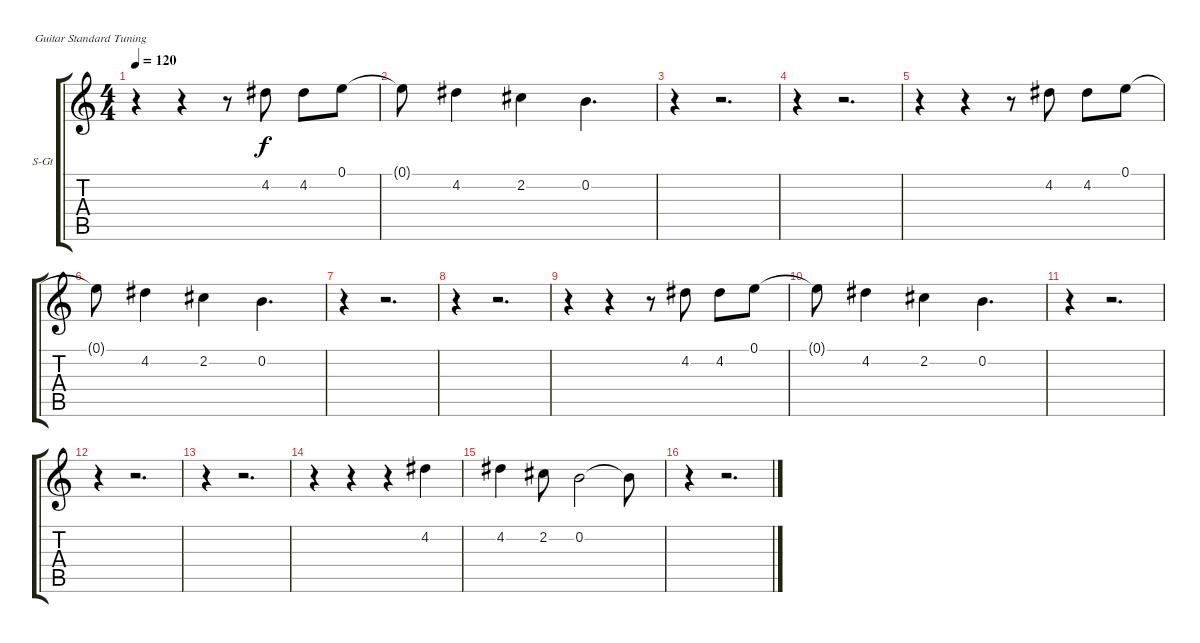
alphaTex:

\bracketExtendMode groupsimilarinstruments
\firstSystemTrackNameOrientation horizontal
\otherSystemsTrackNameOrientation horizontal
\track ("Voz2" "S-Gt") {instrument cello}
\staff {score tabs}
\tuning (E4 B3 G3 D3 A2 E2)
\displaytranspose 12
\ts (4 4)
\tempo 120
\clef g2
\ks c
r.4{dy f} r.4 r.8 4.2.8 4.2.8 0.1.8 |
0.1{t}.8 4.2.4 2.2.4 0.2.4{d} |
r.4 r.2{d} |
r.4 r.2{d} |
r.4 r.4 r.8 4.2.8 4.2.8 0.1.8 |
0.1{t}.8 4.2.4 2.2.4 0.2.4{d} |
r.4 r.2{d} |
r.4 r.2{d} |
r.4 r.4 r.8 4.2.8 4.2.8 0.1.8 |
0.1{t}.8 4.2.4 2.2.4 0.2.4{d} |
r.4 r.2{d} |
r.4 r.2{d} |
r.4 r.2{d} |
r.4 r.4 r.4 4.2.4 |
4.2.4 2.2.8 0.2.2 0.2{t}.8 |
r.4 r.2{d}
